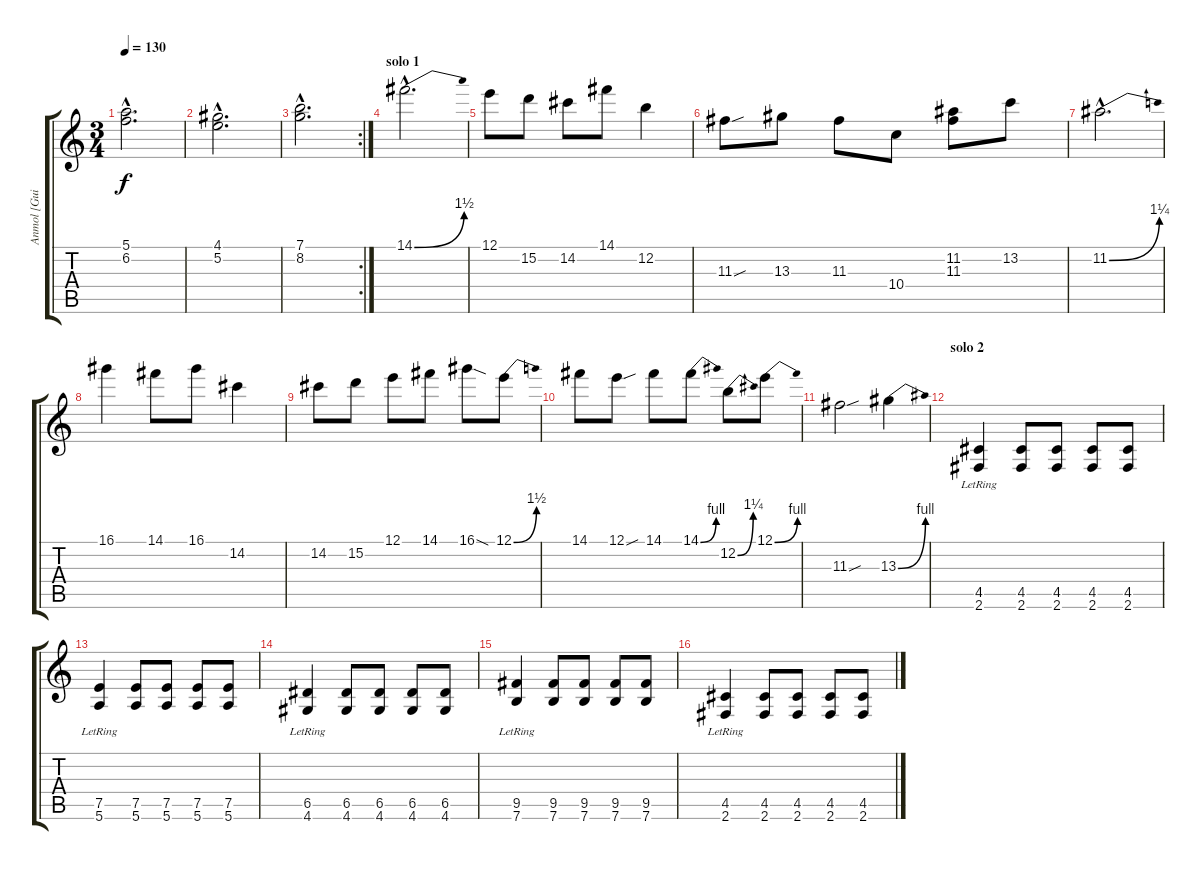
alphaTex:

\track ("Anmol [Guitar 1]" "Anmol [Gui") {instrument overdrivenguitar}
\staff {score tabs}
\tuning (E4 B3 G3 D3 A2 E2) {hide}
\ts (3 4)
\tempo 130
\clef g2
\ks c
(5.1{hac} 6.2{hac}).2{d dy f} |
(4.1{hac} 5.2{hac}).2{d} |
\rc 2
(7.1{hac} 8.2{hac}).2{d} |
\section ("" "solo 1")
14.1{be (bend 0 0 60 6) hac}.2{d} |
12.1.8 15.2.8 14.2.8 14.1.8 12.2.4 |
11.3{sou}.8 13.3.8 11.3.8 10.4.8 (11.2 11.3).8 13.2.8 |
11.2{be (bend 0 0 60 5) hac}.2{d} |
16.1.4 14.1.8 16.1.8 14.2.4 |
14.2.8 15.2.8 12.1.8 14.1.8 16.1{sod}.8 12.1{be (bend 0 0 60 6)}.8 |
14.1.8 12.1{sou}.8 14.1.8 14.1{be (bend 0 0 60 4)}.8 12.2{be (bend 0 0 60 5)}.8 12.1{be (bend 0 0 60 4)}.8 |
11.3{sou}.2 13.3{be (bend 0 0 60 4)}.4 |
\section ("" "solo 2")
(4.5{lr} 2.6{lr}).4 (4.5 2.6).8 (4.5 2.6).8 (4.5 2.6).8 (4.5 2.6).8 |
(7.5{lr} 5.6{lr}).4 (7.5 5.6).8 (7.5 5.6).8 (7.5 5.6).8 (7.5 5.6).8 |
(6.5{lr} 4.6{lr}).4 (6.5 4.6).8 (6.5 4.6).8 (6.5 4.6).8 (6.5 4.6).8 |
(9.5{lr} 7.6{lr}).4 (9.5 7.6).8 (9.5 7.6).8 (9.5 7.6).8 (9.5 7.6).8 |
(4.5{lr} 2.6{lr}).4 (4.5 2.6).8 (4.5 2.6).8 (4.5 2.6).8 (4.5 2.6).8
